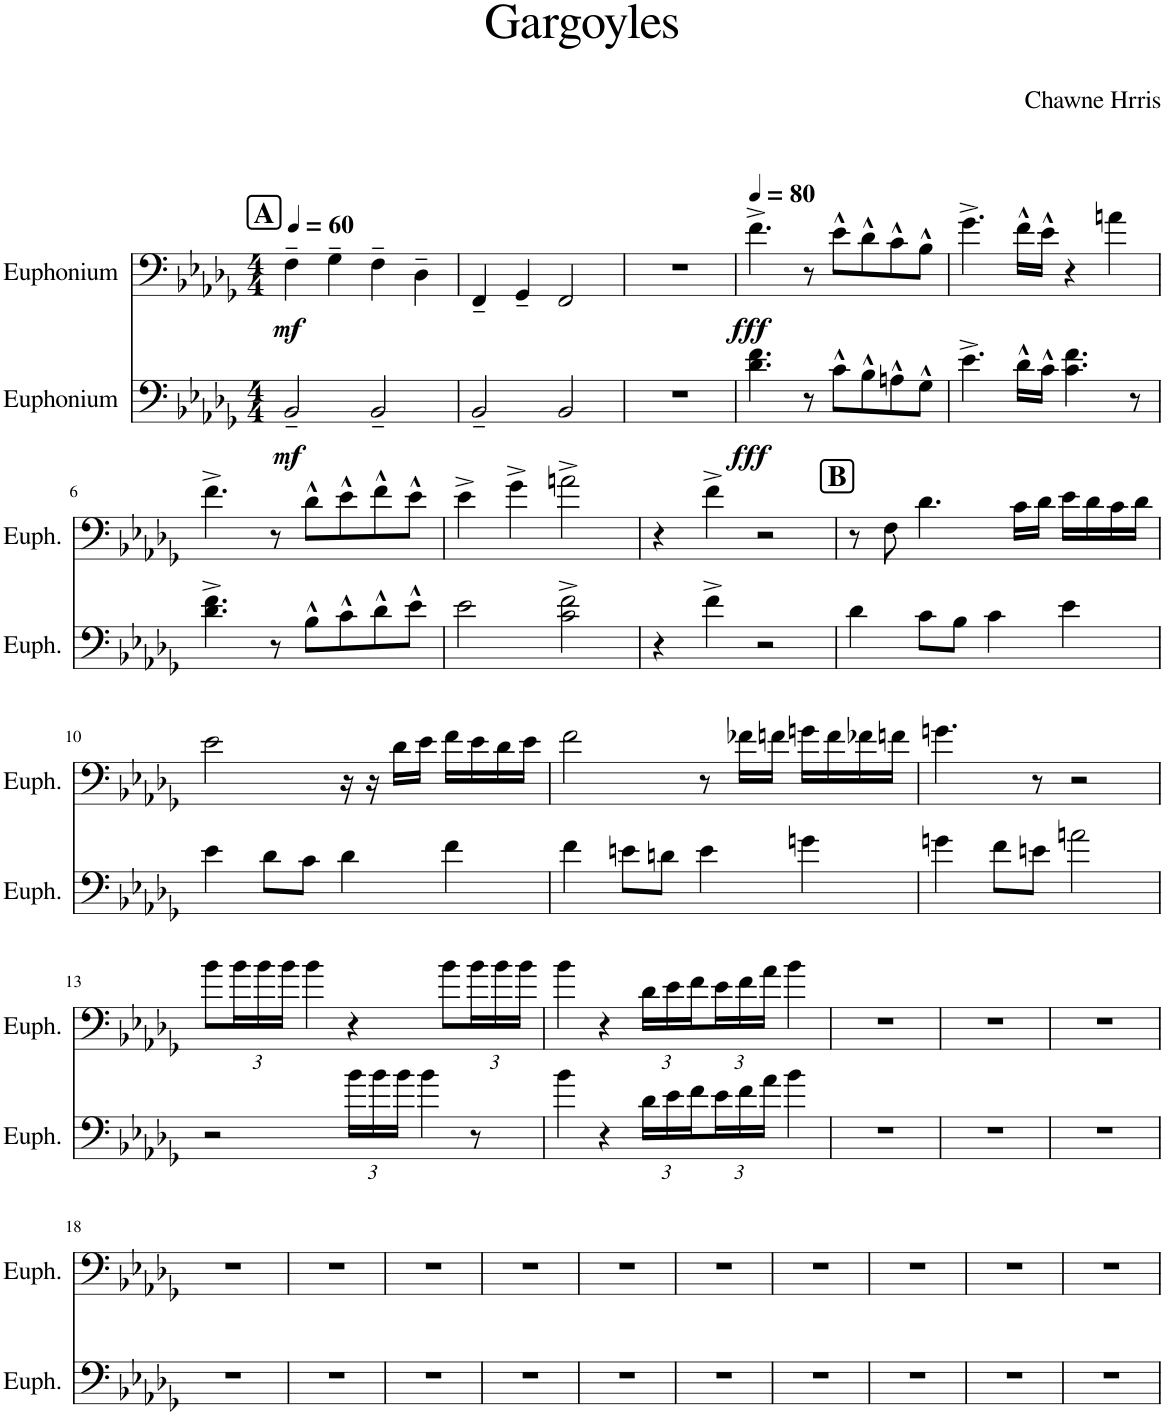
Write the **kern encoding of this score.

**kern	**dynam	**kern	**dynam
*part2	*part2	*part1	*part1
*staff2	*staff2	*staff1	*staff1
*I"Euphonium	*	*I"Euphonium	*
*I'Euph.	*	*I'Euph.	*
*clefF4	*	*clefF4	*
*k[b-e-a-d-g-]	*	*k[b-e-a-d-g-]	*
*M4/4	*	*M4/4	*
*MM60	*	*MM60	*
!!LO:REH:place=s1:a:B:cj:fs=14:t=A
=1	=1	=1	=1
!	!LO:DY:b	!	!LO:DY:b
2BB-~/	mf	4F~\	mf
.	.	4G-~\	.
2BB-~/	.	4F~\	.
.	.	4D-~\	.
=2	=2	=2	=2
2BB-~/	.	4FF~/	.
.	.	4GG-~/	.
2BB-/	.	2FF/	.
=3	=3	=3	=3
1r	.	1r	.
=4	=4	=4	=4
*	*	*MM80	*
!	!LO:DY:b	!	!LO:DY:b
4.d-\ 4.f\	fff	4.f^\	fff
8r	.	8r	.
8c^^\L	.	8e-^^\L	.
8B-^^\	.	8d-^^\	.
8An^^\	.	8c^^\	.
8G-^^\J	.	8B-^^\J	.
=5	=5	=5	=5
4.e-^\	.	4.g-^\	.
16d-^^\LL	.	16f^^\LL	.
16c^^\JJ	.	16e-^^\JJ	.
4.c\ 4.f\	.	4r	.
.	.	4an\	.
8r	.	.	.
!!LO:LB:g=z
=6	=6	=6	=6
4.d-\^ 4.f\^	.	4.f^\	.
8r	.	8r	.
8B-^^\L	.	8d-^^\L	.
8c^^\	.	8e-^^\	.
8d-^^\	.	8f^^\	.
8e-^^\J	.	8e-^^\J	.
=7	=7	=7	=7
2e-\	.	4e-^\	.
.	.	4g-^\	.
2c\^ 2f\^	.	2an^\	.
=8	=8	=8	=8
4r	.	4r	.
4f^\	.	4f^\	.
2r	.	2r	.
!!LO:REH:place=s1:a:B:cj:fs=14:t=B
=9	=9	=9	=9
4d-\	.	8r	.
.	.	8F\	.
8c\L	.	4.d-\	.
8B-\J	.	.	.
4c\	.	.	.
.	.	16c\LL	.
.	.	16d-\JJ	.
4e-\	.	16e-\LL	.
.	.	16d-\	.
.	.	16c\	.
.	.	16d-\JJ	.
!!LO:LB:g=z
=10	=10	=10	=10
4e-\	.	2e-\	.
8d-\L	.	.	.
8c\J	.	.	.
4d-\	.	16r	.
.	.	16r	.
.	.	16d-\LL	.
.	.	16e-\JJ	.
4f\	.	16f\LL	.
.	.	16e-\	.
.	.	16d-\	.
.	.	16e-\JJ	.
=11	=11	=11	=11
4f\	.	2f\	.
8en\L	.	.	.
8dn\J	.	.	.
4e\	.	8r	.
.	.	16f-X\LL	.
.	.	16fn\JJ	.
4gn\	.	16gn\LL	.
.	.	16f\	.
.	.	16f-X\	.
.	.	16fn\JJ	.
=12	=12	=12	=12
4gn\	.	4.gn\	.
8f\L	.	.	.
8en\J	.	8r	.
2an\	.	2r	.
!!LO:LB:g=z
=13	=13	=13	=13
2r	.	8b-\L	.
*	*	*Xbrackettup	*
.	.	24b-\L	.
.	.	24b-\	.
.	.	24b-\JJ	.
.	.	4b-\	.
*Xbrackettup	*	*	*
24b-\LL	.	4r	.
24b-\	.	.	.
24b-\JJ	.	.	.
4b-\	.	.	.
.	.	8b-\L	.
8r	.	24b-\L	.
.	.	24b-\	.
.	.	24b-\JJ	.
=14	=14	=14	=14
4b-\	.	4b-\	.
4r	.	4r	.
24d-\LL	.	24d-\LL	.
24e-\	.	24e-\	.
24f\	.	24f\	.
24e-\	.	24e-\	.
24f\	.	24f\	.
24a-\JJ	.	24a-\JJ	.
4b-\	.	4b-\	.
=15	=15	=15	=15
1r	.	1r	.
=16	=16	=16	=16
1r	.	1r	.
=17	=17	=17	=17
1r	.	1r	.
!!LO:LB:g=z
=18	=18	=18	=18
1r	.	1r	.
=19	=19	=19	=19
1r	.	1r	.
=20	=20	=20	=20
1r	.	1r	.
=21	=21	=21	=21
1r	.	1r	.
=22	=22	=22	=22
1r	.	1r	.
=23	=23	=23	=23
1r	.	1r	.
=24	=24	=24	=24
1r	.	1r	.
=25	=25	=25	=25
1r	.	1r	.
=26	=26	=26	=26
1r	.	1r	.
=27	=27	=27	=27
1r	.	1r	.
=	=	=	=
*-	*-	*-	*-
